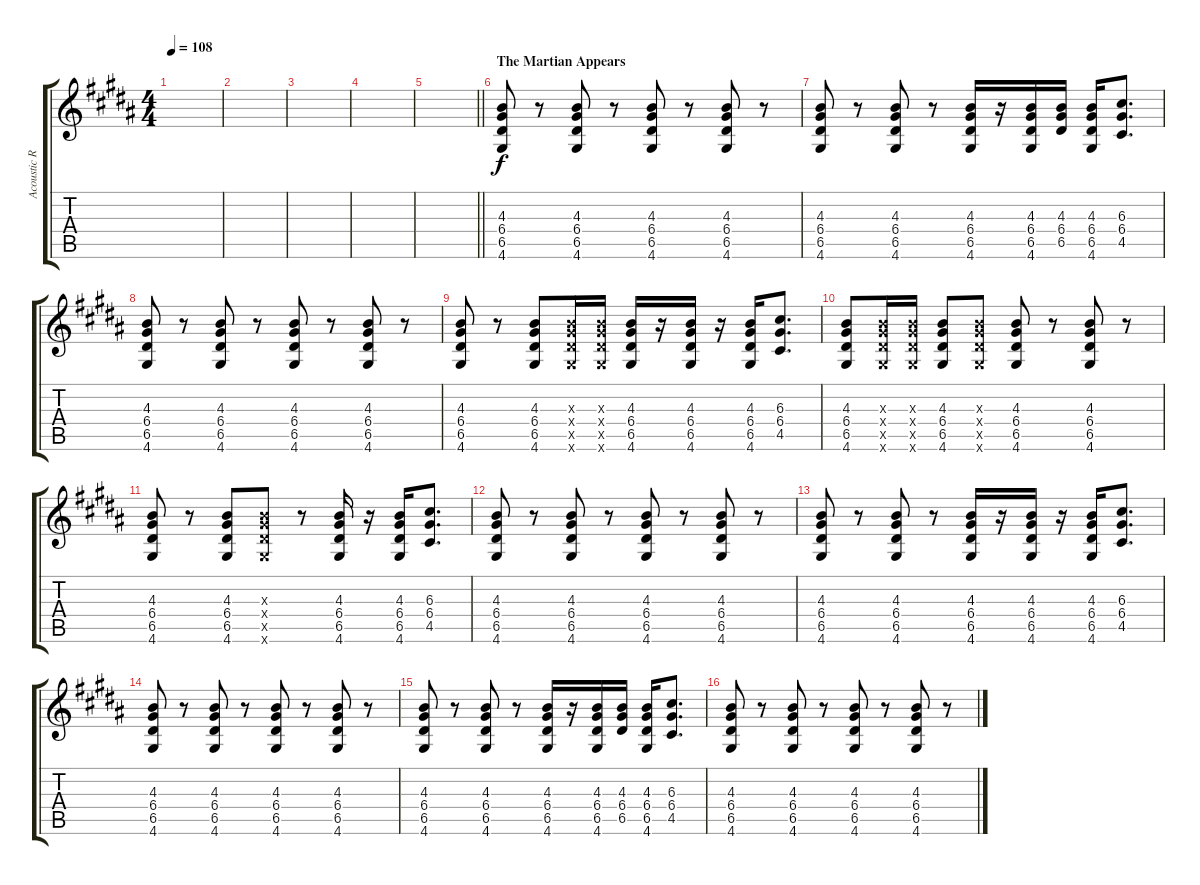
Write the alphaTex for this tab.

\track ("Acoustic Rhythm Guitar" "Acoustic R") {instrument acousticguitarsteel}
\staff {score tabs}
\tuning (E4 B3 G3 D3 A2 E2) {hide}
\ts (4 4)
\tempo 108
\clef g2
\ks g#minor
|
|
|
\ks b
|
\barLineRight lightlight
\ks g#minor
|
\section ("" "The Martian Appears")
(4.3 6.4 6.5 4.6).8 r.8 (4.3 6.4 6.5 4.6).8 r.8 (4.3 6.4 6.5 4.6).8 r.8 (4.3 6.4 6.5 4.6).8 r.8 |
(4.3 6.4 6.5 4.6).8 r.8 (4.3 6.4 6.5 4.6).8 r.8 (4.3 6.4 6.5 4.6).16 r.16 (4.3 6.4 6.5 4.6).16 (4.3 6.4 6.5).16 (4.3 6.4 6.5 4.6).16 (6.3 6.4 4.5).8{d} |
(4.3 6.4 6.5 4.6).8 r.8 (4.3 6.4 6.5 4.6).8 r.8 (4.3 6.4 6.5 4.6).8 r.8 (4.3 6.4 6.5 4.6).8 r.8 |
(4.3 6.4 6.5 4.6).8 r.8 (4.3 6.4 6.5 4.6).8 (4.3{x} 6.4{x} 6.5{x} 4.6{x}).16 (4.3{x} 6.4{x} 6.5{x} 4.6{x}).16 (4.3 6.4 6.5 4.6).16 r.16 (4.3 6.4 6.5 4.6).16 r.16 (4.3 6.4 6.5 4.6).16 (6.3 6.4 4.5).8{d} |
(4.3 6.4 6.5 4.6).8 (4.3{x} 6.4{x} 6.5{x} 4.6{x}).16 (4.3{x} 6.4{x} 6.5{x} 4.6{x}).16 (4.3 6.4 6.5 4.6).8 (4.3{x} 6.4{x} 6.5{x} 4.6{x}).8 (4.3 6.4 6.5 4.6).8 r.8 (4.3 6.4 6.5 4.6).8 r.8 |
(4.3 6.4 6.5 4.6).8 r.8 (4.3 6.4 6.5 4.6).8 (4.3{x} 6.4{x} 6.5{x} 4.6{x}).8 r.8 (4.3 6.4 6.5 4.6).16 r.16 (4.3 6.4 6.5 4.6).16 (6.3 6.4 4.5).8{d} |
(4.3 6.4 6.5 4.6).8 r.8 (4.3 6.4 6.5 4.6).8 r.8 (4.3 6.4 6.5 4.6).8 r.8 (4.3 6.4 6.5 4.6).8 r.8 |
(4.3 6.4 6.5 4.6).8 r.8 (4.3 6.4 6.5 4.6).8 r.8 (4.3 6.4 6.5 4.6).16 r.16 (4.3 6.4 6.5 4.6).16 r.16 (4.3 6.4 6.5 4.6).16 (6.3 6.4 4.5).8{d} |
(4.3 6.4 6.5 4.6).8 r.8 (4.3 6.4 6.5 4.6).8 r.8 (4.3 6.4 6.5 4.6).8 r.8 (4.3 6.4 6.5 4.6).8 r.8 |
(4.3 6.4 6.5 4.6).8 r.8 (4.3 6.4 6.5 4.6).8 r.8 (4.3 6.4 6.5 4.6).16 r.16 (4.3 6.4 6.5 4.6).16 (4.3 6.4 6.5).16 (4.3 6.4 6.5 4.6).16 (6.3 6.4 4.5).8{d} |
(4.3 6.4 6.5 4.6).8 r.8 (4.3 6.4 6.5 4.6).8 r.8 (4.3 6.4 6.5 4.6).8 r.8 (4.3 6.4 6.5 4.6).8 r.8
